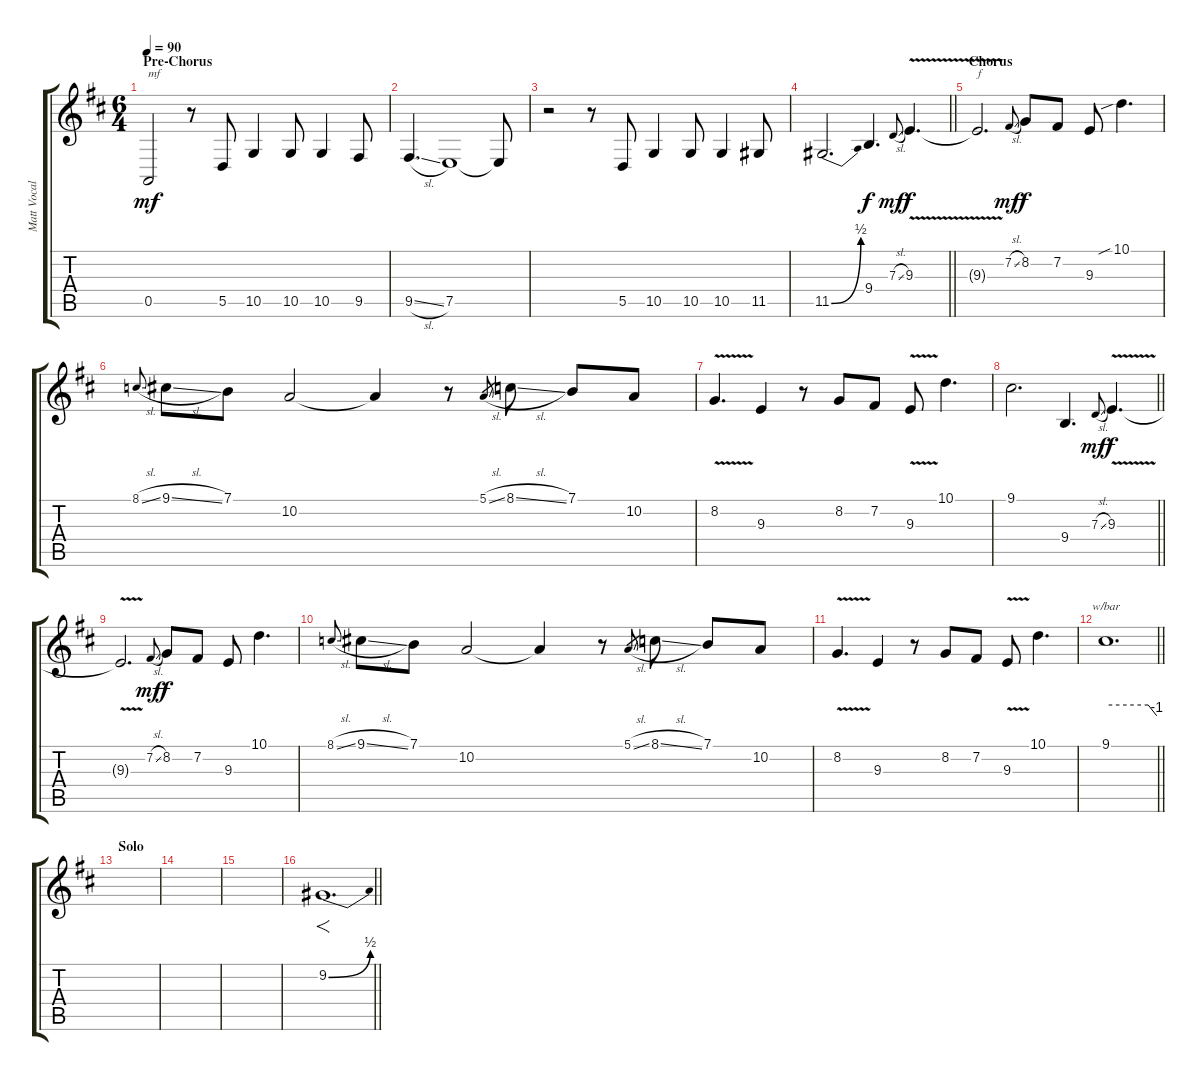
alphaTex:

\track ("Matt Vocal" "Matt Vocal") {instrument flute}
\staff {score tabs}
\tuning (E4 B3 G3 D3 A2 E2) {hide}
\ts (6 4)
\section ("" "Pre-Chorus")
\tempo 90
\clef g2
\ks bminor
0.5.2{txt "mf" dy mf} r.8 5.5.8 10.5.4 10.5.8 10.5.4 9.5.8 |
9.5{sl}.4{d} 7.5.1 7.5{t}.8 |
r.2 r.8 5.5.8 10.5.4 10.5.8 10.5.4 11.5.8 |
\barLineRight lightlight
11.5{be (bend 0 0 60 2)}.2{d} 9.4.4{d dy f} 7.3{sl}.8{gr onbeat dy mf} 9.3{v}.4{d dy f} |
\section ("" "Chorus")
9.3{t}.2{d txt "f"} 7.2{sl}.8{gr onbeat dy mf} 8.2.8{dy f} 7.2.8 9.3.8 10.1{sib}.4{d} |
8.1{sl}.8{gr onbeat} 9.1{sl}.8 7.1.8 10.2.2 10.2{t}.4 r.8 5.1{sl}.8{gr} 8.1{sl}.8 7.1.8 10.2.8 |
8.2{v}.4{d} 9.3.4 r.8 8.2.8 7.2.8 9.3{v}.8 10.1.4{d} |
\barLineRight lightlight
9.1.2{d} 9.4.4{d} 7.3{sl}.8{gr onbeat dy mf} 9.3{v}.4{d dy f} |
\section ("" "")
9.3{t}.2{d} 7.2{sl}.8{gr onbeat dy mf} 8.2.8{dy f} 7.2.8 9.3.8 10.1.4{d} |
8.1{sl}.8{gr onbeat} 9.1{sl}.8 7.1.8 10.2.2 10.2{t}.4 r.8 5.1{sl}.8{gr} 8.1{sl}.8 7.1.8 10.2.8 |
8.2{v}.4{d} 9.3.4 r.8 8.2.8 7.2.8 9.3{v}.8 10.1.4{d} |
\barLineRight lightlight
9.1.1{d tbe (custom default 0 0 50 0 60 -4)} |
\section ("" "Solo")
|
|
|
\barLineRight lightlight
9.2{be (bend 0 0 60 2)}.1{f d}
